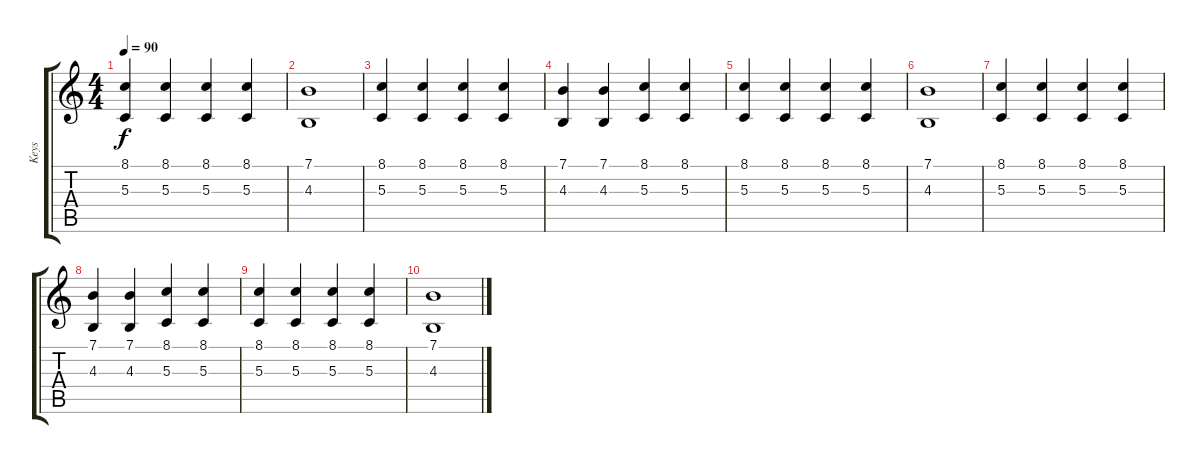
\track ("Keys" "Keys") {instrument pad2warm}
\staff {score tabs}
\tuning (E4 B3 G3 D3 A2 E2) {hide}
\ts (4 4)
\tempo 90
\clef g2
\ks c
(8.1 5.3).4{dy f} (8.1 5.3).4 (8.1 5.3).4 (8.1 5.3).4 |
(7.1 4.3).1 |
(8.1 5.3).4 (8.1 5.3).4 (8.1 5.3).4 (8.1 5.3).4 |
(7.1 4.3).4 (7.1 4.3).4 (8.1 5.3).4 (8.1 5.3).4 |
(8.1 5.3).4 (8.1 5.3).4 (8.1 5.3).4 (8.1 5.3).4 |
(7.1 4.3).1 |
(8.1 5.3).4 (8.1 5.3).4 (8.1 5.3).4 (8.1 5.3).4 |
(7.1 4.3).4 (7.1 4.3).4 (8.1 5.3).4 (8.1 5.3).4 |
(8.1 5.3).4 (8.1 5.3).4 (8.1 5.3).4 (8.1 5.3).4 |
(7.1 4.3).1
